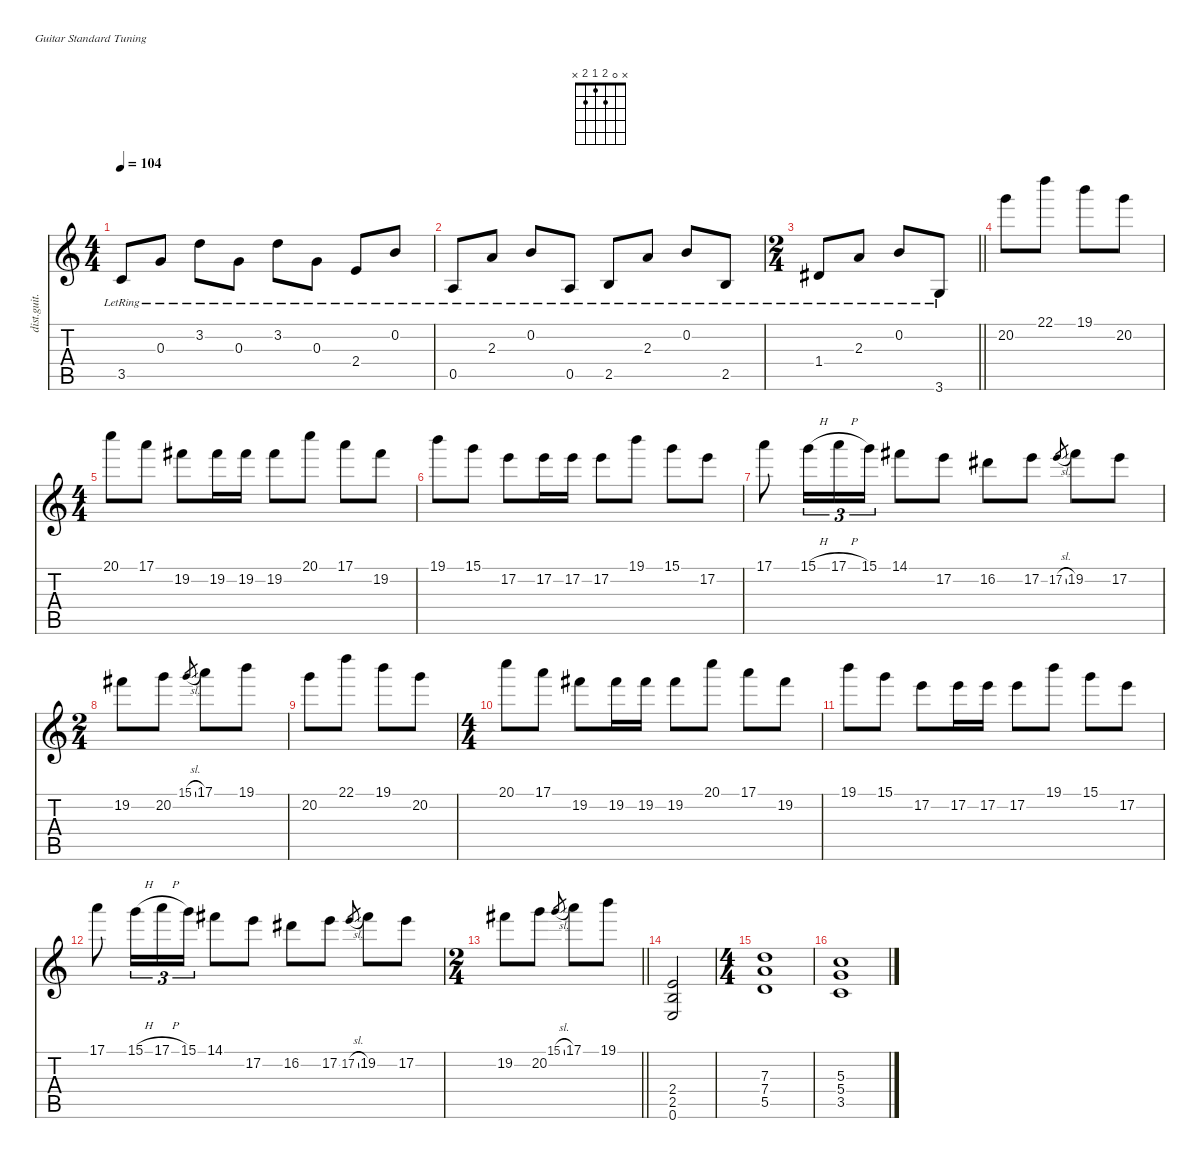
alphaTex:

\defaultSystemsLayout 4
\hideDynamics
\bracketExtendMode nobrackets
\otherSystemsTrackNameOrientation horizontal
\track ("Kirk Hammett" "dist.guit.") {instrument distortionguitar}
\staff {score tabs}
\tuning (E4 B3 G3 D3 A2 E2)
\chord ("" x 3 0 2 3 x)
\chord ("" x 0 2 1 2 x)
\ts (4 4)
\tempo 104
\clef g2
\ks c
3.5{lr}.8{ch "" dy fff} 0.3{lr}.8 3.2{lr}.8 0.3{lr}.8 3.2{lr}.8 0.3{lr}.8 2.4{lr}.8 0.2{lr}.8 |
0.5{lr}.8{ch ""} 2.3{lr}.8 0.2{lr}.8 0.5{lr}.8 2.5{lr}.8 2.3{lr}.8 0.2{lr}.8 2.5{lr}.8 |
\ts (2 4)
\beaming (8 2 2 2 2)
\barLineRight lightlight
1.4{lr acc #}.8 2.3{lr}.8 0.2{lr}.8 3.6{lr}.8 |
20.2.8{dy f instrument overdrivenguitar} 22.1.8 19.1.8 20.2.8 |
\ts (4 4)
\beaming (8 2 2 2 2)
20.1.8 17.1.8 19.2{acc #}.8 19.2{acc #}.16 19.2{acc #}.16 19.2{acc #}.8 20.1.8 17.1.8 19.2{acc #}.8 |
19.1.8 15.1.8 17.2.8 17.2.16 17.2.16 17.2.8 19.1.8 15.1.8 17.2.8 |
17.1.8 15.1{h}.16{tu (3 2)} 17.1{h}.16{tu (3 2)} 15.1.16{tu (3 2)} 14.1{acc #}.8 17.2.8 16.2{acc #}.8 17.2.8 17.2{sl}.8{gr dy mf} 19.2{acc #}.8{dy f} 17.2.8 |
\ts (2 4)
\beaming (8 2 2 2 2)
19.2{acc #}.8 20.2.8 15.1{sl}.8{gr dy mf} 17.1.8{dy f} 19.1.8 |
20.2.8 22.1.8 19.1.8 20.2.8 |
\ts (4 4)
\beaming (8 2 2 2 2)
20.1.8 17.1.8 19.2{acc #}.8 19.2{acc #}.16 19.2{acc #}.16 19.2{acc #}.8 20.1.8 17.1.8 19.2{acc #}.8 |
19.1.8 15.1.8 17.2.8 17.2.16 17.2.16 17.2.8 19.1.8 15.1.8 17.2.8 |
17.1.8 15.1{h}.16{tu (3 2)} 17.1{h}.16{tu (3 2)} 15.1.16{tu (3 2)} 14.1{acc #}.8 17.2.8 16.2{acc #}.8 17.2.8 17.2{sl}.8{gr dy mf} 19.2{acc #}.8{dy f} 17.2.8 |
\ts (2 4)
\beaming (8 2 2 2 2)
\barLineRight lightlight
19.2{acc #}.8 20.2.8 15.1{sl}.8{gr dy mf} 17.1.8{dy f} 19.1.8 |
(2.4 2.5 0.6).2 |
\ts (4 4)
\beaming (8 2 2 2 2)
(7.3 7.4 5.5).1 |
(5.3 5.4 3.5).1
